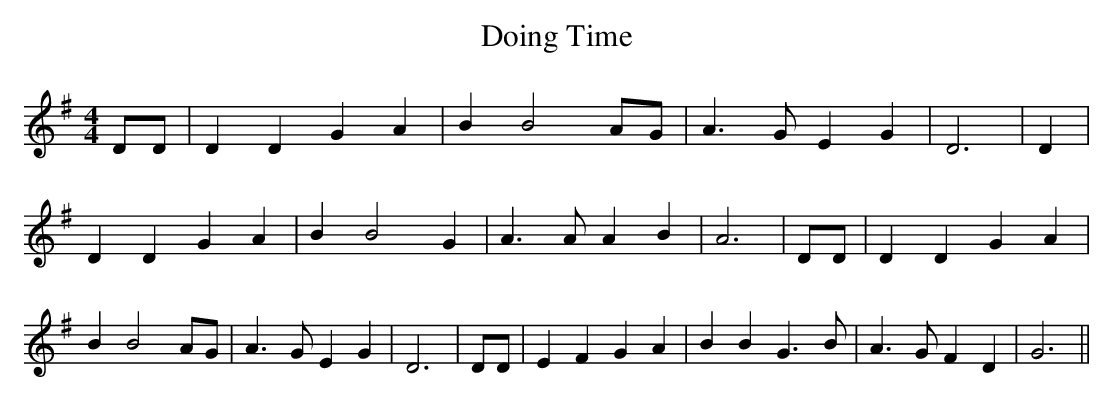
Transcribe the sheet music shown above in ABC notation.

X:1
T:Doing Time
M:4/4
L:1/4
K:G
 D/2D/2| D D G A| B B2 A/2G/2| A3/2 G/2 E G| D3| D| D D G A| B B2 G|\
 A3/2 A/2 A B| A3| D/2D/2| D D G A| B B2 A/2G/2| A3/2 G/2 E G| D3|\
 D/2D/2| E F G A| B B G3/2- B/2| A3/2 G/2 F D| G3||
